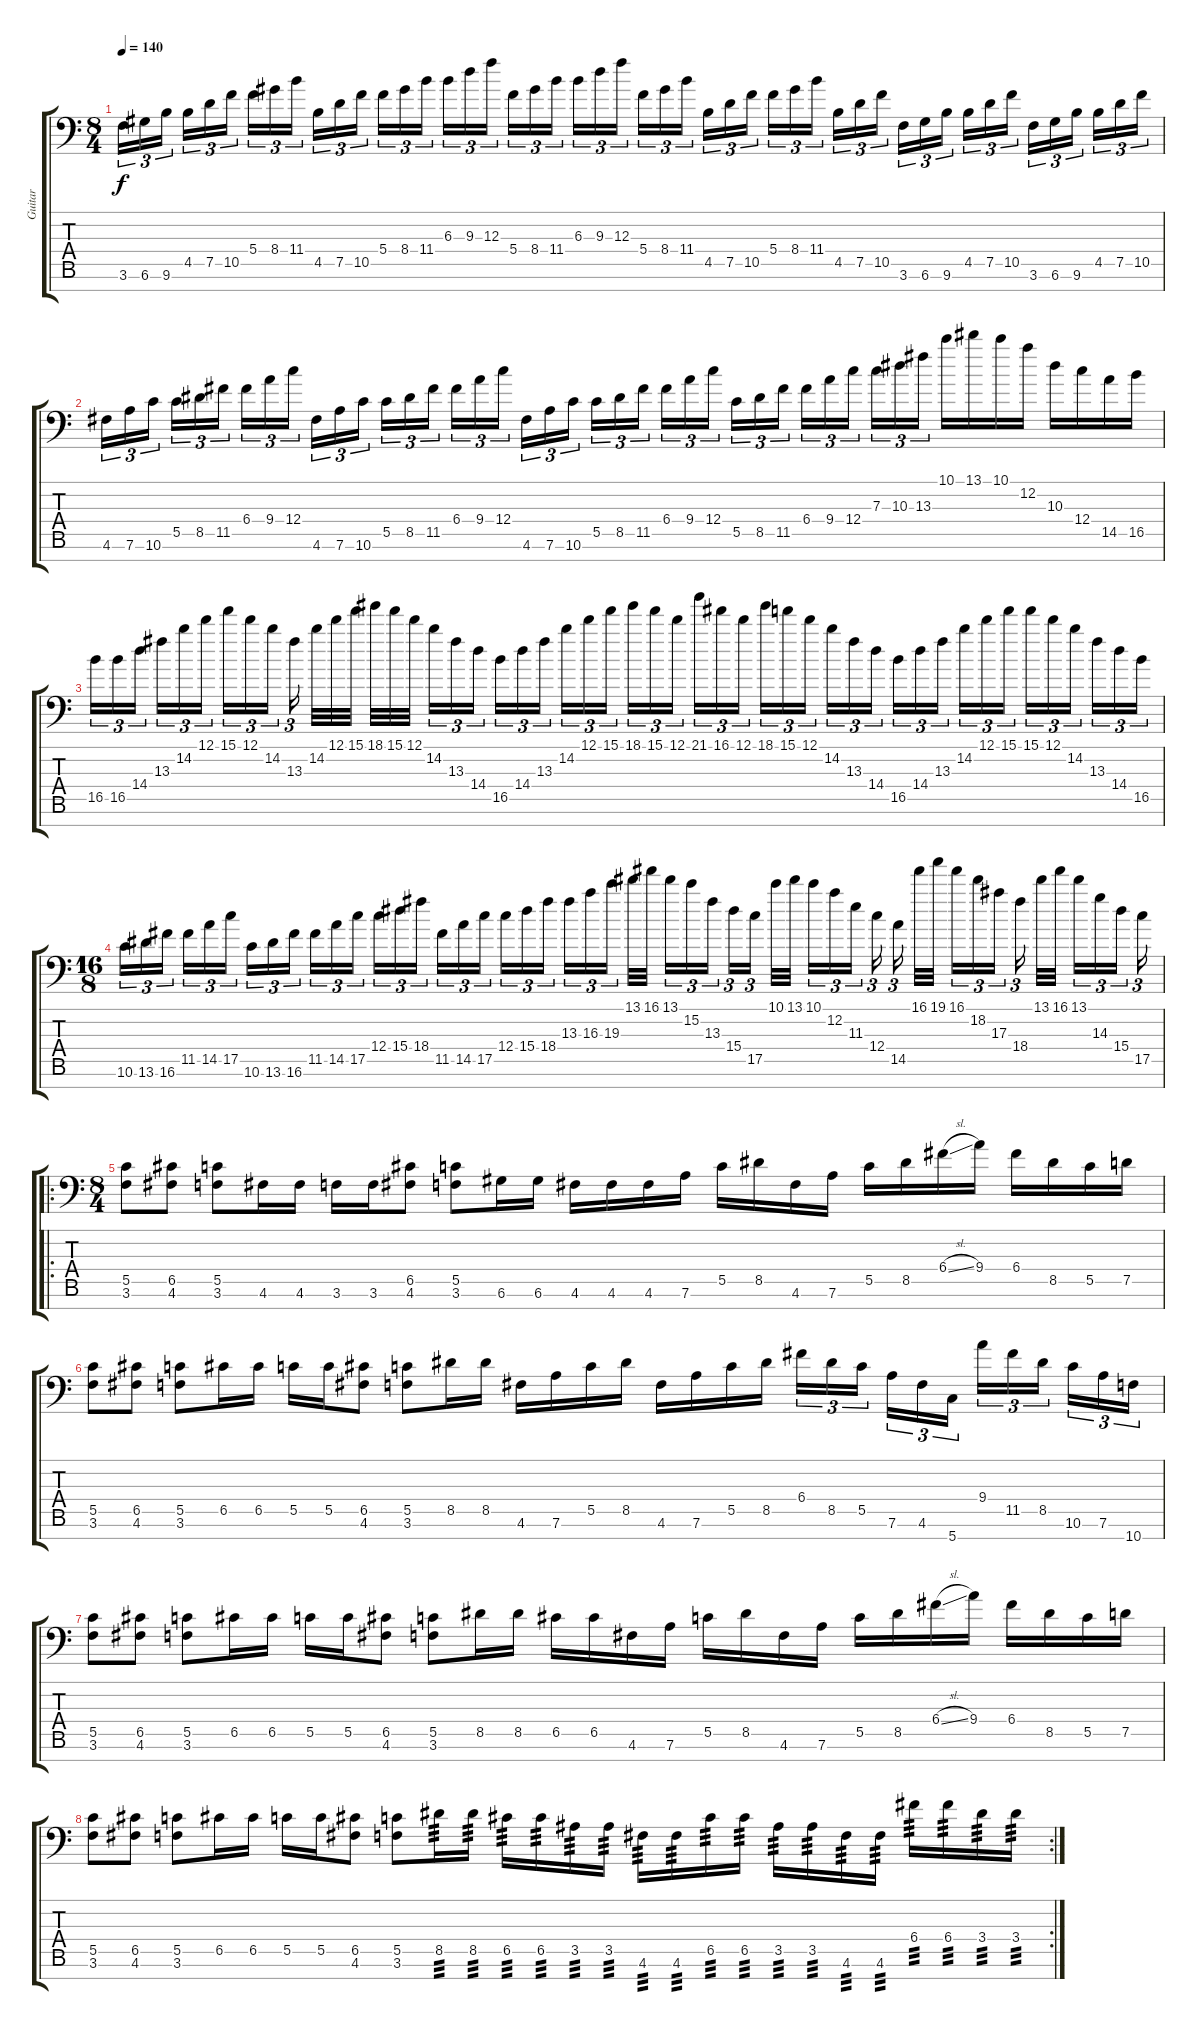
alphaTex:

\track ("Guitar" "Guitar") {instrument distortionguitar}
\staff {score tabs}
\tuning (D4 A3 F3 C3 G2 D2 G1) {hide}
\ts (8 4)
\tempo 140
\clef f4
\ks c
3.6.16{tu (3 2) dy f} 6.6.16{tu (3 2)} 9.6.16{tu (3 2) beam splitsecondary} 4.5.16{tu (3 2)} 7.5.16{tu (3 2)} 10.5.16{tu (3 2)} 5.4.16{tu (3 2)} 8.4.16{tu (3 2)} 11.4.16{tu (3 2) beam splitsecondary} 4.5.16{tu (3 2)} 7.5.16{tu (3 2)} 10.5.16{tu (3 2)} 5.4.16{tu (3 2)} 8.4.16{tu (3 2)} 11.4.16{tu (3 2) beam splitsecondary} 6.3.16{tu (3 2)} 9.3.16{tu (3 2)} 12.3.16{tu (3 2)} 5.4.16{tu (3 2)} 8.4.16{tu (3 2)} 11.4.16{tu (3 2) beam splitsecondary} 6.3.16{tu (3 2)} 9.3.16{tu (3 2)} 12.3.16{tu (3 2)} 5.4.16{tu (3 2)} 8.4.16{tu (3 2)} 11.4.16{tu (3 2) beam splitsecondary} 4.5.16{tu (3 2)} 7.5.16{tu (3 2)} 10.5.16{tu (3 2)} 5.4.16{tu (3 2)} 8.4.16{tu (3 2)} 11.4.16{tu (3 2) beam splitsecondary} 4.5.16{tu (3 2)} 7.5.16{tu (3 2)} 10.5.16{tu (3 2)} 3.6.16{tu (3 2)} 6.6.16{tu (3 2)} 9.6.16{tu (3 2) beam splitsecondary} 4.5.16{tu (3 2)} 7.5.16{tu (3 2)} 10.5.16{tu (3 2)} 3.6.16{tu (3 2)} 6.6.16{tu (3 2)} 9.6.16{tu (3 2) beam splitsecondary} 4.5.16{tu (3 2)} 7.5.16{tu (3 2)} 10.5.16{tu (3 2)} |
4.6.16{tu (3 2)} 7.6.16{tu (3 2)} 10.6.16{tu (3 2) beam splitsecondary} 5.5.16{tu (3 2)} 8.5.16{tu (3 2)} 11.5.16{tu (3 2)} 6.4.16{tu (3 2)} 9.4.16{tu (3 2)} 12.4.16{tu (3 2) beam splitsecondary} 4.6.16{tu (3 2)} 7.6.16{tu (3 2)} 10.6.16{tu (3 2)} 5.5.16{tu (3 2)} 8.5.16{tu (3 2)} 11.5.16{tu (3 2) beam splitsecondary} 6.4.16{tu (3 2)} 9.4.16{tu (3 2)} 12.4.16{tu (3 2)} 4.6.16{tu (3 2)} 7.6.16{tu (3 2)} 10.6.16{tu (3 2) beam splitsecondary} 5.5.16{tu (3 2)} 8.5.16{tu (3 2)} 11.5.16{tu (3 2)} 6.4.16{tu (3 2)} 9.4.16{tu (3 2)} 12.4.16{tu (3 2) beam splitsecondary} 5.5.16{tu (3 2)} 8.5.16{tu (3 2)} 11.5.16{tu (3 2)} 6.4.16{tu (3 2)} 9.4.16{tu (3 2)} 12.4.16{tu (3 2) beam splitsecondary} 7.3.16{tu (3 2)} 10.3.16{tu (3 2)} 13.3.16{tu (3 2)} 10.1.16 13.1.16 10.1.16 12.2.16 10.3.16 12.4.16 14.5.16 16.5.16 |
16.5.16{tu (3 2)} 16.5.16{tu (3 2)} 14.4.16{tu (3 2) beam splitsecondary} 13.3.16{tu (3 2)} 14.2.16{tu (3 2)} 12.1.16{tu (3 2)} 15.1.16{tu (3 2)} 12.1.16{tu (3 2)} 14.2.16{tu (3 2) beam splitsecondary} 13.3.16{tu (3 2) beam splitsecondary} 14.2.32 12.1.32 15.1.32 18.1.32 15.1.32 12.1.32{beam splitsecondary} 14.2.16{tu (3 2)} 13.3.16{tu (3 2)} 14.4.16{tu (3 2) beam splitsecondary} 16.5.16{tu (3 2)} 14.4.16{tu (3 2)} 13.3.16{tu (3 2) beam splitsecondary} 14.2.16{tu (3 2)} 12.1.16{tu (3 2)} 15.1.16{tu (3 2) beam splitsecondary} 18.1.16{tu (3 2)} 15.1.16{tu (3 2)} 12.1.16{tu (3 2) beam splitsecondary} 21.1.16{tu (3 2)} 16.1.16{tu (3 2)} 12.1.16{tu (3 2) beam splitsecondary} 18.1.16{tu (3 2)} 15.1.16{tu (3 2)} 12.1.16{tu (3 2) beam splitsecondary} 14.2.16{tu (3 2)} 13.3.16{tu (3 2)} 14.4.16{tu (3 2) beam splitsecondary} 16.5.16{tu (3 2)} 14.4.16{tu (3 2)} 13.3.16{tu (3 2) beam splitsecondary} 14.2.16{tu (3 2)} 12.1.16{tu (3 2)} 15.1.16{tu (3 2) beam splitsecondary} 15.1.16{tu (3 2)} 12.1.16{tu (3 2)} 14.2.16{tu (3 2) beam splitsecondary} 13.3.16{tu (3 2)} 14.4.16{tu (3 2)} 16.5.16{tu (3 2)} |
\ts (16 8)
10.6.16{tu (3 2)} 13.6.16{tu (3 2)} 16.6.16{tu (3 2)} 11.5.16{tu (3 2)} 14.5.16{tu (3 2)} 17.5.16{tu (3 2)} 10.6.16{tu (3 2)} 13.6.16{tu (3 2)} 16.6.16{tu (3 2)} 11.5.16{tu (3 2)} 14.5.16{tu (3 2)} 17.5.16{tu (3 2)} 12.4.16{tu (3 2)} 15.4.16{tu (3 2)} 18.4.16{tu (3 2)} 11.5.16{tu (3 2)} 14.5.16{tu (3 2)} 17.5.16{tu (3 2)} 12.4.16{tu (3 2)} 15.4.16{tu (3 2)} 18.4.16{tu (3 2)} 13.3.16{tu (3 2)} 16.3.16{tu (3 2)} 19.3.16{tu (3 2)} 13.1.32 16.1.32{beam splitsecondary} 13.1.16{tu (3 2)} 15.2.16{tu (3 2)} 13.3.16{tu (3 2) beam splitsecondary} 15.4.16{tu (3 2)} 17.5.16{tu (3 2)} 10.1.32 13.1.32{beam splitsecondary} 10.1.16{tu (3 2)} 12.2.16{tu (3 2)} 11.3.16{tu (3 2) beam splitsecondary} 12.4.16{tu (3 2)} 14.5.16{tu (3 2) beam splitsecondary} 16.1.32 19.1.32{beam splitsecondary} 16.1.16{tu (3 2)} 18.2.16{tu (3 2)} 17.3.16{tu (3 2) beam splitsecondary} 18.4.16{tu (3 2)} 13.1.32 16.1.32{beam splitsecondary} 13.1.16{tu (3 2)} 14.3.16{tu (3 2)} 15.4.16{tu (3 2) beam splitsecondary} 17.5.16{tu (3 2)} |
\ro
\ts (8 4)
(5.5 3.6).8 (6.5 4.6).8 (5.5 3.6).8 4.6.16 4.6.16 3.6.16 3.6.16 (6.5 4.6).8 (5.5 3.6).8 6.6.16 6.6.16 4.6.16 4.6.16 4.6.16 7.6.16 5.5.16 8.5.16 4.6.16 7.6.16 5.5.16 8.5.16 6.4{sl}.16 9.4.16 6.4.16 8.5.16 5.5.16 7.5.16 |
(5.5 3.6).8 (6.5 4.6).8 (5.5 3.6).8 6.5.16 6.5.16 5.5.16 5.5.16 (6.5 4.6).8 (5.5 3.6).8 8.5.16 8.5.16 4.6.16 7.6.16 5.5.16 8.5.16 4.6.16 7.6.16 5.5.16 8.5.16 6.4.16{tu (3 2)} 8.5.16{tu (3 2)} 5.5.16{tu (3 2) beam splitsecondary} 7.6.16{tu (3 2)} 4.6.16{tu (3 2)} 5.7.16{tu (3 2)} 9.4.16{tu (3 2)} 11.5.16{tu (3 2)} 8.5.16{tu (3 2) beam splitsecondary} 10.6.16{tu (3 2)} 7.6.16{tu (3 2)} 10.7.16{tu (3 2)} |
(5.5 3.6).8 (6.5 4.6).8 (5.5 3.6).8 6.5.16 6.5.16 5.5.16 5.5.16 (6.5 4.6).8 (5.5 3.6).8 8.5.16 8.5.16 6.5.16 6.5.16 4.6.16 7.6.16 5.5.16 8.5.16 4.6.16 7.6.16 5.5.16 8.5.16 6.4{sl}.16 9.4.16 6.4.16 8.5.16 5.5.16 7.5.16 |
\rc 2
(5.5 3.6).8 (6.5 4.6).8 (5.5 3.6).8 6.5.16 6.5.16 5.5.16 5.5.16 (6.5 4.6).8 (5.5 3.6).8 8.5.16{tp 3} 8.5.16{tp 3} 6.5.16{tp 3} 6.5.16{tp 3} 3.5.16{tp 3} 3.5.16{tp 3} 4.6.16{tp 3} 4.6.16{tp 3} 6.5.16{tp 3} 6.5.16{tp 3} 3.5.16{tp 3} 3.5.16{tp 3} 4.6.16{tp 3} 4.6.16{tp 3} 6.4.16{tp 3} 6.4.16{tp 3} 3.4.16{tp 3} 3.4.16{tp 3}
